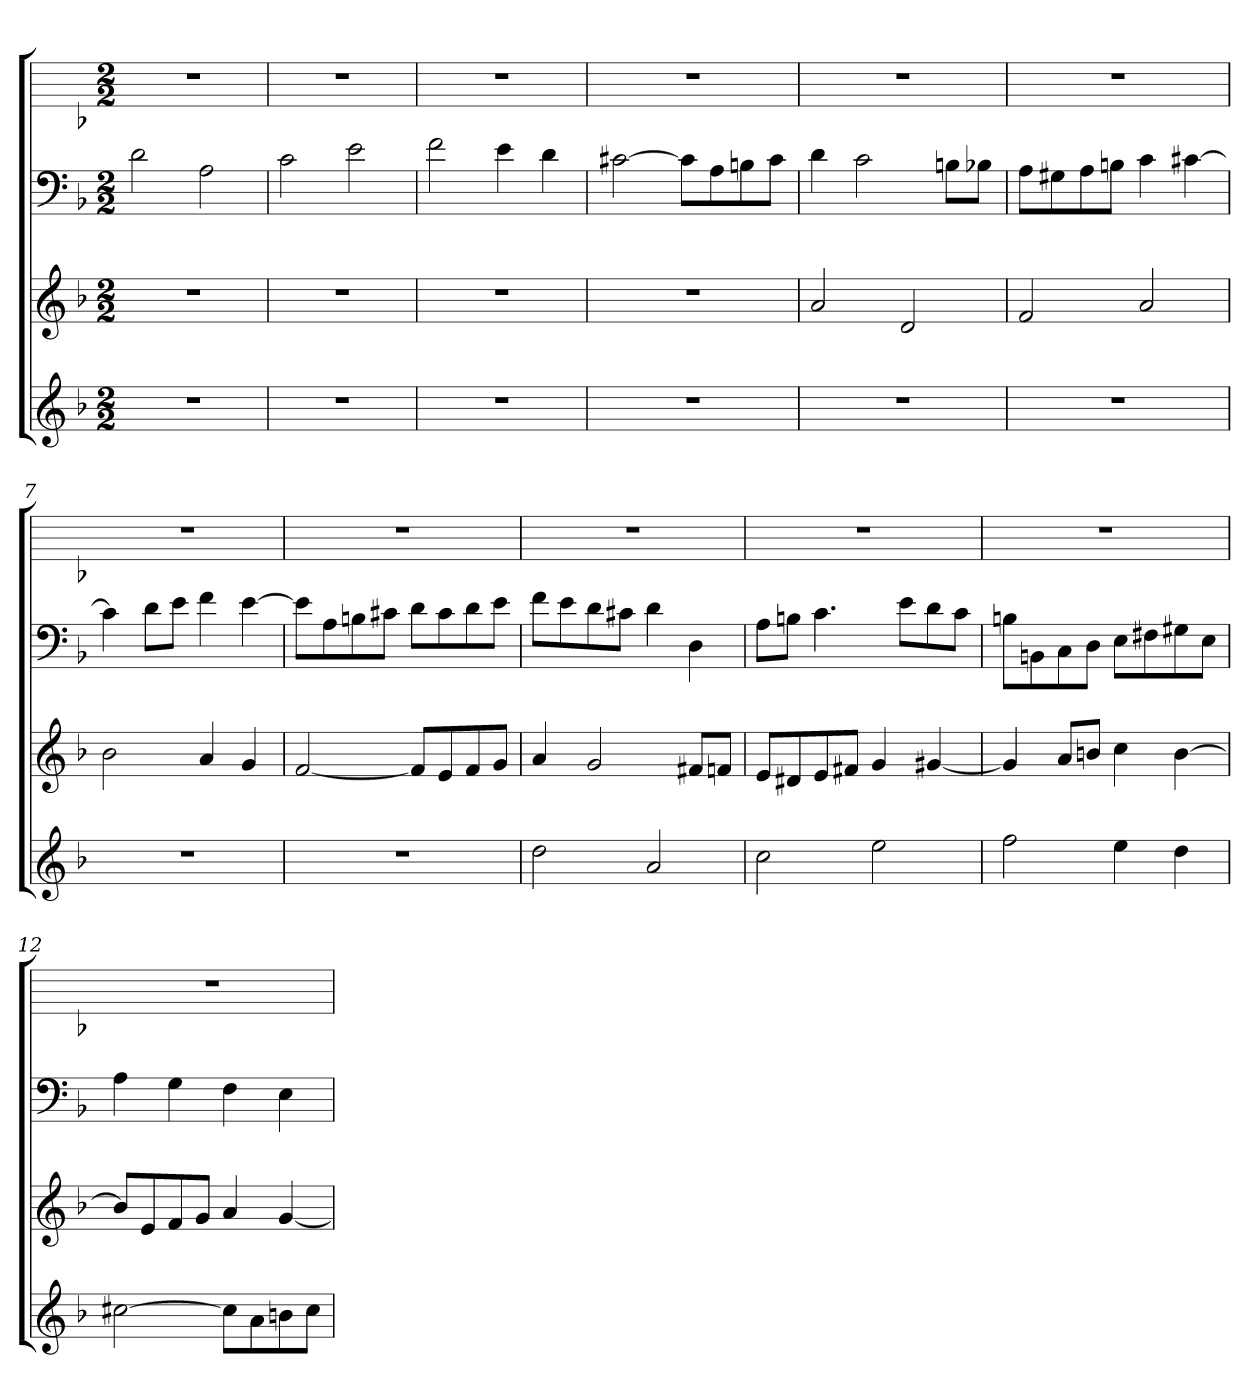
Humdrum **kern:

**kern	**kern	**kern	**kern
*part4	*part3	*part2	*part1
*staff4	*staff3	*staff2	*staff1
*k[b-]	*k[b-]	*k[b-]	*k[b-]
*d:	*d:	*d:	*d:
*M2/2	*M2/2	*M2/2	*M2/2
=1	=1	=1	=1
1r	1r	2d	1r
.	.	2A	.
=2	=2	=2	=2
1r	1r	2c	1r
.	.	2e	.
=3	=3	=3	=3
1r	1r	2f	1r
.	.	4e	.
.	.	4d	.
=4	=4	=4	=4
1r	1r	[2c#X	1r
.	.	8c#L]	.
.	.	8A	.
.	.	8Bn	.
.	.	8c#J	.
=5	=5	=5	=5
1r	2a	4d	1r
.	.	2c	.
.	2d	.	.
.	.	8BnL	.
.	.	8B-XJ	.
=6	=6	=6	=6
1r	2f	8AL	1r
.	.	8G#X	.
.	.	8A	.
.	.	8BnJ	.
.	2a	4c	.
.	.	[4c#X	.
=7	=7	=7	=7
1r	2b-	4c#]	1r
.	.	8dL	.
.	.	8eJ	.
.	4a	4f	.
.	4g	[4e	.
=8	=8	=8	=8
1r	[2f	8eL]	1r
.	.	8A	.
.	.	8Bn	.
.	.	8c#XJ	.
.	8fL]	8dL	.
.	8e	8c#	.
.	8f	8d	.
.	8gJ	8eJ	.
=9	=9	=9	=9
2dd	4a	8fL	1r
.	.	8e	.
.	2g	8d	.
.	.	8c#XJ	.
2a	.	4d	.
.	8f#XL	4D	.
.	8fnJ	.	.
=10	=10	=10	=10
2cc	8eL	8AL	1r
.	8d#X	8BnJ	.
.	8e	4.c	.
.	8f#XJ	.	.
2ee	4g	.	.
.	.	8eL	.
.	[4g#X	8d	.
.	.	8cJ	.
=11	=11	=11	=11
2ff	4g#]	8BnL	1r
.	.	8BBn	.
.	8aL	8C	.
.	8bnJ	8DJ	.
4ee	4cc	8EL	.
.	.	8F#X	.
4dd	[4b	8G#X	.
.	.	8EJ	.
=12	=12	=12	=12
[2cc#X	8bL]	4A	1r
.	8e	.	.
.	8f	4G	.
.	8gJ	.	.
8cc#L]	4a	4F	.
8a	.	.	.
8bn	[4g	4E	.
8cc#J	.	.	.
=	=	=	=
*-	*-	*-	*-
